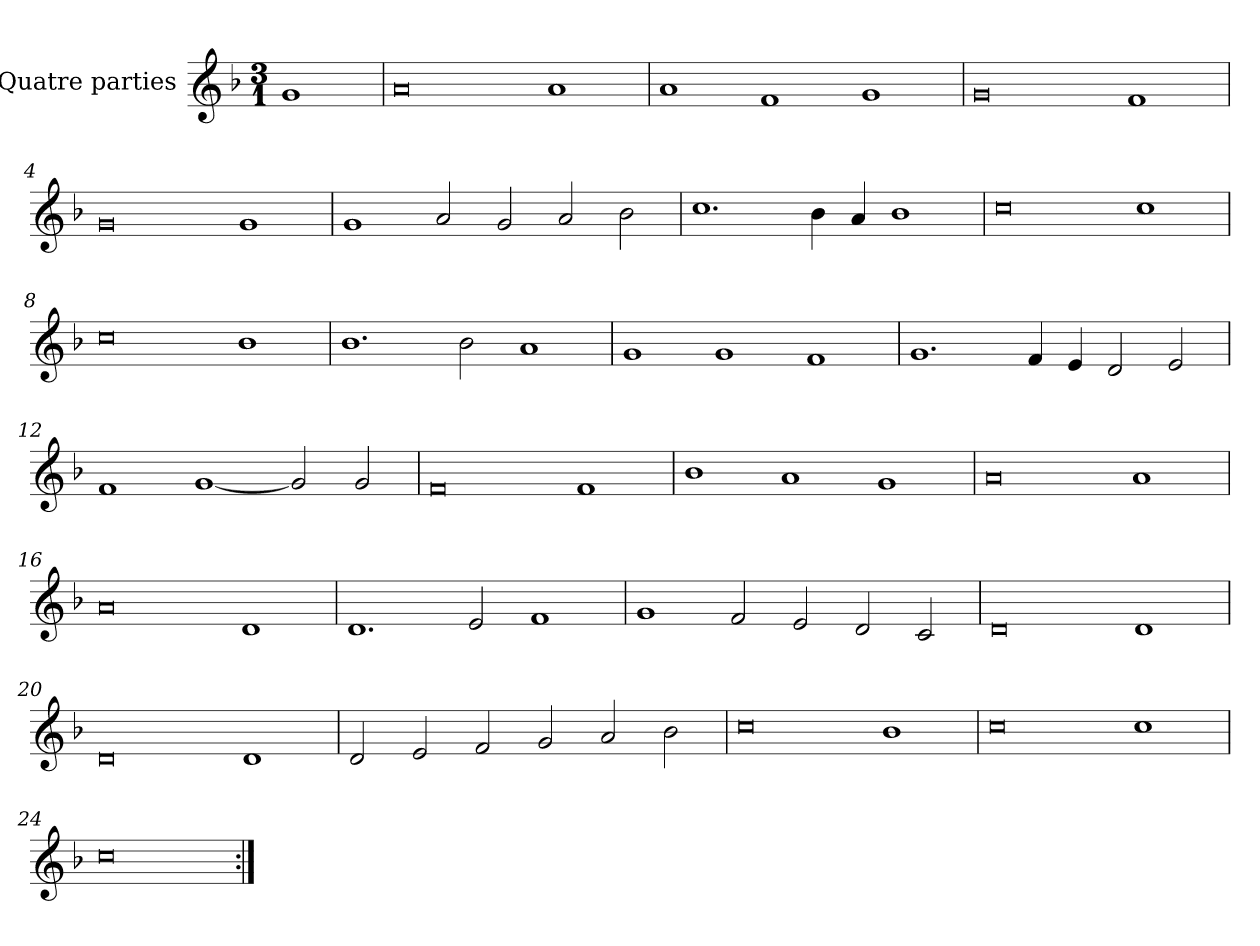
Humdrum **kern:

**kern
*part1
*staff1
*I"Quatre parties
*clefG2
*k[b-]
*M3/1
*MM360
=
1g
=1
0a
1a
=2
1a
1f
1g
=3
0g
1f
=4
0g
1g
=5
1g
2a/
2g/
2a/
2b-\
=6
1.cc
4b-\
4a/
1b-
=7
0cc
1cc
=8
0cc
1b-
=9
1.b-
2b-\
1a
=10
1g
1g
1f
=11
1.g
4f/
4e/
2d/
2e/
=12
1f
[1g
2g/]
2g/
=13
0f
1f
=14
1b-
1a
1g
=15
0a
1a
=16
0a
1d
=17
1.d
2e/
1f
=18
1g
2f/
2e/
2d/
2c/
=19
0d
1d
=20
0d
1d
=21
2d/
2e/
2f/
2g/
2a/
2b-\
=22
0cc
1b-
=23
0cc
1cc
=24
0cc
=:|!
*-
